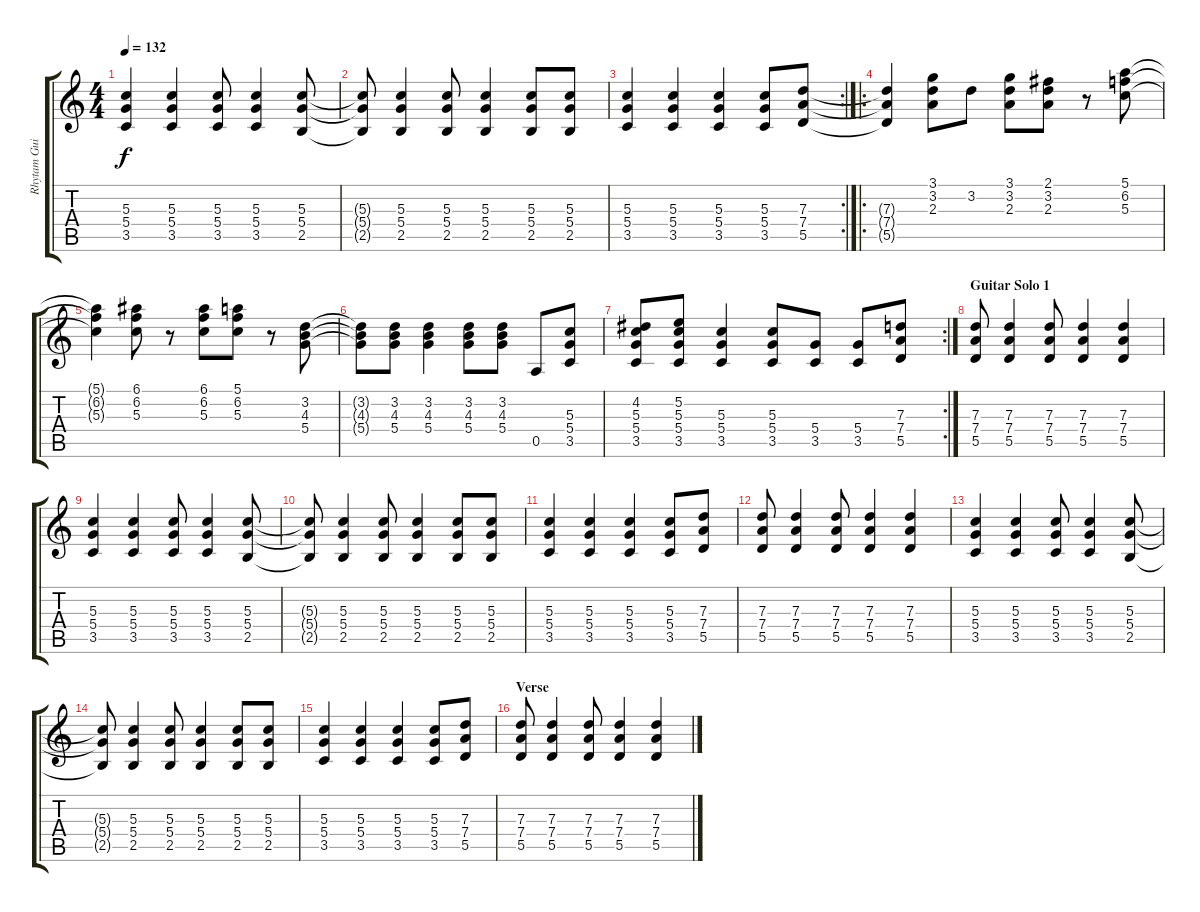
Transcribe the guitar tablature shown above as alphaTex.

\track ("Rhytam Guitar" "Rhytam Gui") {instrument overdrivenguitar}
\staff {score tabs}
\tuning (E4 B3 G3 D3 A2 E2) {hide}
\ts (4 4)
\tempo 132
\clef g2
\ks c
(5.3 5.4 3.5).4{dy f} (5.3 5.4 3.5).4 (5.3 5.4 3.5).8 (5.3 5.4 3.5).4 (5.3 5.4 2.5).8 |
(5.3{t} 5.4{t} 2.5{t}).8 (5.3 5.4 2.5).4 (5.3 5.4 2.5).8 (5.3 5.4 2.5).4 (5.3 5.4 2.5).8 (5.3 5.4 2.5).8 |
\rc 2
(5.3 5.4 3.5).4 (5.3 5.4 3.5).4 (5.3 5.4 3.5).4 (5.3 5.4 3.5).8 (7.3 7.4 5.5).8 |
\ro
(7.3{t} 7.4{t} 5.5{t}).4 (3.1 3.2 2.3).8 3.2.8 (3.1 3.2 2.3).8 (2.1 3.2 2.3).8 r.8 (5.1 6.2 5.3).8 |
(5.1{t} 6.2{t} 5.3{t}).4 (6.1 6.2 5.3).8 r.8 (6.1 6.2 5.3).8 (5.1 6.2 5.3).8 r.8 (3.2 4.3 5.4).8 |
(3.2{t} 4.3{t} 5.4{t}).8 (3.2 4.3 5.4).8 (3.2 4.3 5.4).4 (3.2 4.3 5.4).8 (3.2 4.3 5.4).8 0.5.8 (5.3 5.4 3.5).8 |
\rc 2
(4.2 5.3 5.4 3.5).8 (5.2 5.3 5.4 3.5).8 (5.3 5.4 3.5).4 (5.3 5.4 3.5).8 (5.4 3.5).8 (5.4 3.5).8 (7.3 7.4 5.5).8 |
\section ("" "Guitar Solo 1")
(7.3 7.4 5.5).8 (7.3 7.4 5.5).4 (7.3 7.4 5.5).8 (7.3 7.4 5.5).4 (7.3 7.4 5.5).4 |
(5.3 5.4 3.5).4 (5.3 5.4 3.5).4 (5.3 5.4 3.5).8 (5.3 5.4 3.5).4 (5.3 5.4 2.5).8 |
(5.3{t} 5.4{t} 2.5{t}).8 (5.3 5.4 2.5).4 (5.3 5.4 2.5).8 (5.3 5.4 2.5).4 (5.3 5.4 2.5).8 (5.3 5.4 2.5).8 |
(5.3 5.4 3.5).4 (5.3 5.4 3.5).4 (5.3 5.4 3.5).4 (5.3 5.4 3.5).8 (7.3 7.4 5.5).8 |
(7.3 7.4 5.5).8 (7.3 7.4 5.5).4 (7.3 7.4 5.5).8 (7.3 7.4 5.5).4 (7.3 7.4 5.5).4 |
(5.3 5.4 3.5).4 (5.3 5.4 3.5).4 (5.3 5.4 3.5).8 (5.3 5.4 3.5).4 (5.3 5.4 2.5).8 |
(5.3{t} 5.4{t} 2.5{t}).8 (5.3 5.4 2.5).4 (5.3 5.4 2.5).8 (5.3 5.4 2.5).4 (5.3 5.4 2.5).8 (5.3 5.4 2.5).8 |
(5.3 5.4 3.5).4 (5.3 5.4 3.5).4 (5.3 5.4 3.5).4 (5.3 5.4 3.5).8 (7.3 7.4 5.5).8 |
\section ("" "Verse")
(7.3 7.4 5.5).8 (7.3 7.4 5.5).4 (7.3 7.4 5.5).8 (7.3 7.4 5.5).4 (7.3 7.4 5.5).4
